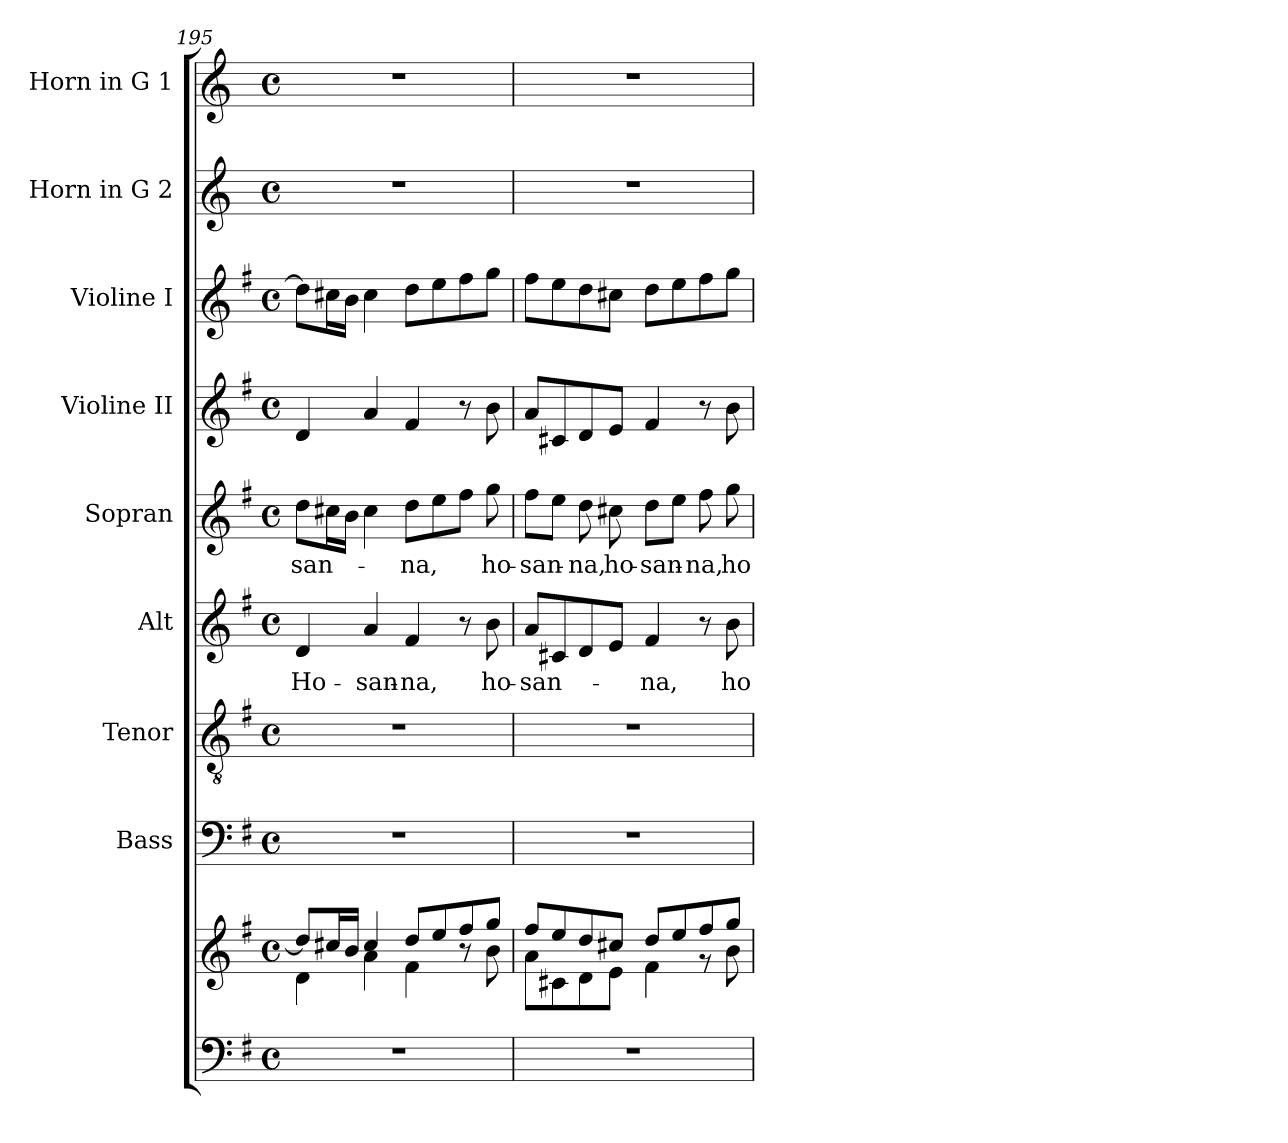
**kern	**kern	**kern	**kern	**kern	**text	**kern	**text	**kern	**kern	**kern	**kern
*part9	*part9	*part8	*part7	*part6	*part6	*part5	*part5	*part4	*part3	*part2	*part1
*staff10	*staff9	*staff8	*staff7	*staff6	*staff6	*staff5	*staff5	*staff4	*staff3	*staff2	*staff1
*	*	*I"Bass	*I"Tenor	*I"Alt	*	*I"Sopran	*	*I"Violine II	*I"Violine I	*I"Horn in G 2	*I"Horn in G 1
*	*	*I'B.	*I'T.	*I'A.	*	*I'S.	*	*I'Vl. II	*I'Vl. I	*	*
*clefF4	*clefG2	*clefF4	*clefGv2	*clefG2	*	*clefG2	*	*clefG2	*clefG2	*clefG2	*clefG2
*	*	*	*	*	*	*	*	*	*	*ITrd3c5	*ITrd3c5
*k[f#]	*k[f#]	*k[f#]	*k[f#]	*k[f#]	*	*k[f#]	*	*k[f#]	*k[f#]	*k[f#]	*k[f#]
*G:	*G:	*G:	*G:	*G:	*	*G:	*	*G:	*G:	*G:	*G:
*M4/4	*M4/4	*M4/4	*M4/4	*M4/4	*	*M4/4	*	*M4/4	*M4/4	*M4/4	*M4/4
*met(c)	*met(c)	*met(c)	*met(c)	*met(c)	*	*met(c)	*	*met(c)	*met(c)	*met(c)	*met(c)
=195	=195	=195	=195	=195	=195	=195	=195	=195	=195	=195	=195
*	*^	*	*	*	*	*	*	*	*	*	*
!	!	!	!	!	!	!LO:LY:b	!	!LO:LY:b	!	!	!	!
1r	8dd/L]	4d\	1r	1r	4d/	Ho-	8dd\L	-san-	4d/	8dd\L]	1r	1r
.	16cc#X/L	.	.	.	.	.	16cc#X\L	.	.	16cc#X\L	.	.
.	16b/JJ	.	.	.	.	.	16b\JJ	.	.	16b\JJ	.	.
!	!	!	!	!	!	!LO:LY:b	!	!	!	!	!	!
.	4cc#/	4a\	.	.	4a/	-san-	4cc#\	.	4a/	4cc#\	.	.
!	!	!	!	!	!	!LO:LY:b	!	!LO:LY:b	!	!	!	!
.	8dd/L	4f#\	.	.	4f#/	-na,	8dd\L	-na,	4f#/	8dd\L	.	.
.	8ee/	.	.	.	.	.	8ee\	.	.	8ee\	.	.
.	8ff#/	8ra	.	.	8r	.	8ff#\J	.	8r	8ff#\	.	.
!	!	!	!	!	!	!LO:LY:b	!	!LO:LY:b	!	!	!	!
.	8gg/J	8b\	.	.	8b\	ho-	8gg\	ho-	8b\	8gg\J	.	.
=196	=196	=196	=196	=196	=196	=196	=196	=196	=196	=196	=196	=196
!	!	!	!	!	!	!LO:LY:b	!	!LO:LY:b	!	!	!	!
1r	8ff#/L	8a\L	1r	1r	8a/L	-san-	8ff#\L	-san-	8a/L	8ff#\L	1r	1r
.	8ee/	8c#X\	.	.	8c#X/	.	8ee\J	.	8c#X/	8ee\	.	.
!	!	!	!	!	!	!	!	!LO:LY:b	!	!	!	!
.	8dd/	8d\	.	.	8d/	.	8dd\	-na,	8d/	8dd\	.	.
!	!	!	!	!	!	!	!	!LO:LY:b	!	!	!	!
.	8cc#X/J	8e\J	.	.	8e/J	.	8cc#X\	ho-	8e/J	8cc#X\J	.	.
!	!	!	!	!	!	!LO:LY:b	!	!LO:LY:b	!	!	!	!
.	8dd/L	4f#\	.	.	4f#/	-na,	8dd\L	-san-	4f#/	8dd\L	.	.
.	8ee/	.	.	.	.	.	8ee\J	.	.	8ee\	.	.
!	!	!	!	!	!	!	!	!LO:LY:b	!	!	!	!
.	8ff#/	8rg	.	.	8r	.	8ff#\	-na,	8r	8ff#\	.	.
!	!	!	!	!	!	!LO:LY:b	!	!LO:LY:b	!	!	!	!
.	8gg/J	8b\	.	.	8b\	ho-	8gg\	ho-	8b\	8gg\J	.	.
*	*v	*v	*	*	*	*	*	*	*	*	*	*
=	=	=	=	=	=	=	=	=	=	=	=
*-	*-	*-	*-	*-	*-	*-	*-	*-	*-	*-	*-
